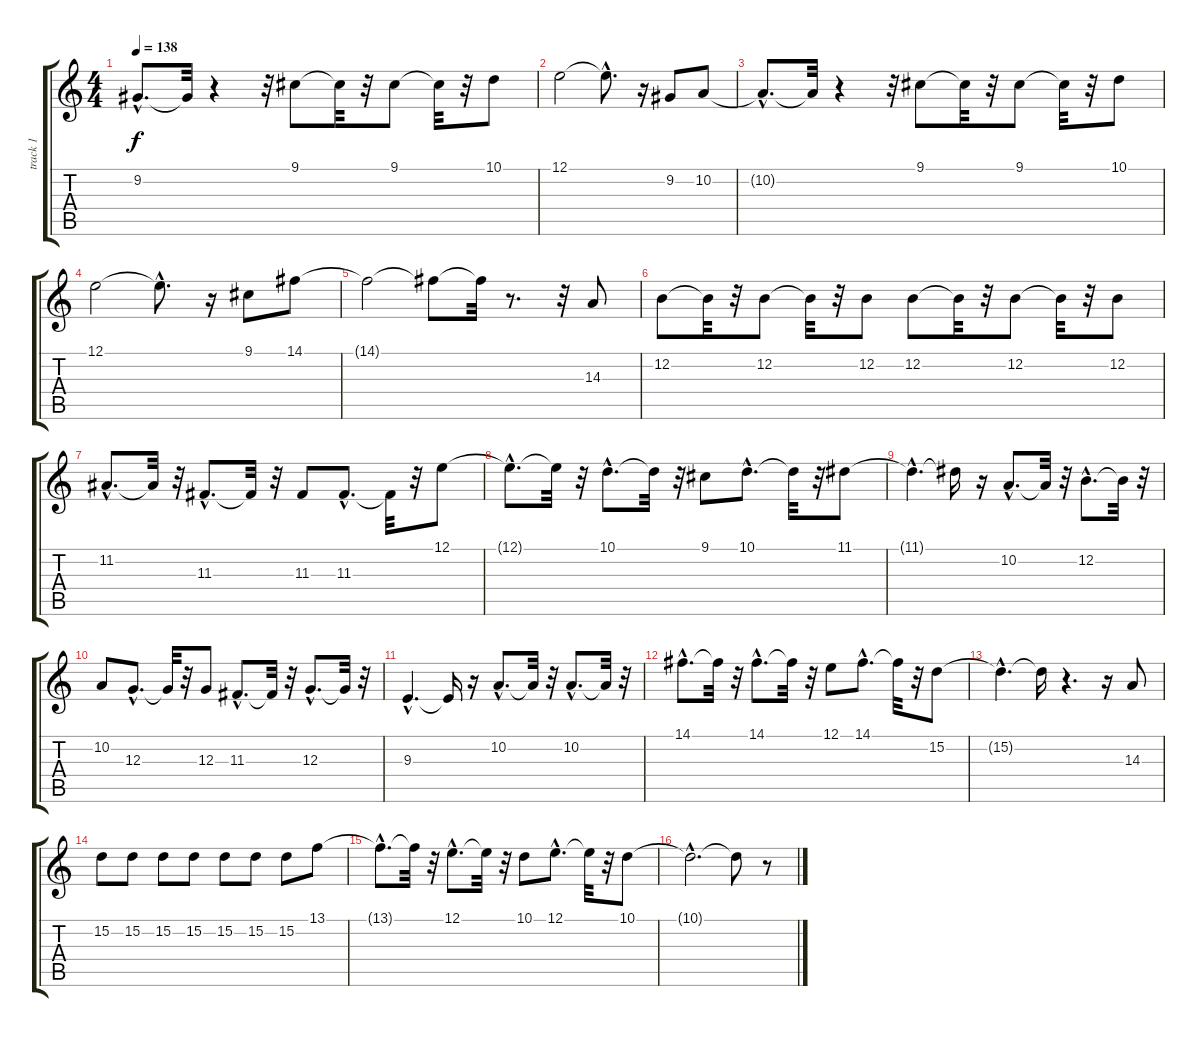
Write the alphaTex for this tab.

\track ("track 1 " "track 1 ") {instrument musicbox}
\staff {score tabs}
\tuning (E4 B3 G3 D3 A2 E2) {hide}
\ts (4 4)
\tempo 138
\clef g2
\ks c
9.2{hac}.8{d dy f} 9.2{t}.32 r.4 r.32 9.1.8 9.1{t}.32 r.32 9.1.8 9.1{t}.32 r.32 10.1.8 |
12.1.2 12.1{hac t}.8{d} r.16 9.2.8 10.2.8 |
10.2{hac t}.8{d} 10.2{t}.32 r.4 r.32 9.1.8 9.1{t}.32 r.32 9.1.8 9.1{t}.32 r.32 10.1.8 |
12.1.2 12.1{hac t}.8{d} r.16 9.1.8 14.1.8 |
14.1{t}.2 14.1{t}.8 14.1{t}.32 r.8{d} r.32 14.3.8 |
12.2.8 12.2{t}.32 r.32 12.2.8 12.2{t}.32 r.32 12.2.8 12.2.8 12.2{t}.32 r.32 12.2.8 12.2{t}.32 r.32 12.2.8 |
11.2{hac}.8{d} 11.2{t}.32 r.32 11.3{hac}.8{d} 11.3{t}.32 r.32 11.3.8 11.3{hac}.8{d} 11.3{t}.32 r.32 12.1.8 |
12.1{hac t}.8{d} 12.1{t}.32 r.32 10.1{hac}.8{d} 10.1{t}.32 r.32 9.1.8 10.1{hac}.8{d} 10.1{t}.32 r.32 11.1.8 |
11.1{hac t}.4{d} 11.1{t}.16 r.16 10.2{hac}.8{d} 10.2{t}.32 r.32 12.2{hac}.8{d} 12.2{t}.32 r.32 |
10.2.8 12.3{hac}.8{d} 12.3{t}.32 r.32 12.3.8 11.3{hac}.8{d} 11.3{t}.32 r.32 12.3{hac}.8{d} 12.3{t}.32 r.32 |
9.3{hac}.4{d} 9.3{t}.16 r.16 10.2{hac}.8{d} 10.2{t}.32 r.32 10.2{hac}.8{d} 10.2{t}.32 r.32 |
14.1{hac}.8{d} 14.1{t}.32 r.32 14.1{hac}.8{d} 14.1{t}.32 r.32 12.1.8 14.1{hac}.8{d} 14.1{t}.32 r.32 15.2.8 |
15.2{hac t}.4{d} 15.2{t}.16 r.4{d} r.16 14.3.8 |
15.2.8 15.2.8 15.2.8 15.2.8 15.2.8 15.2.8 15.2.8 13.1.8 |
13.1{hac t}.8{d} 13.1{t}.32 r.32 12.1{hac}.8{d} 12.1{t}.32 r.32 10.1.8 12.1{hac}.8{d} 12.1{t}.32 r.32 10.1.8 |
10.1{hac t}.2{d} 10.1{t}.8 r.8
